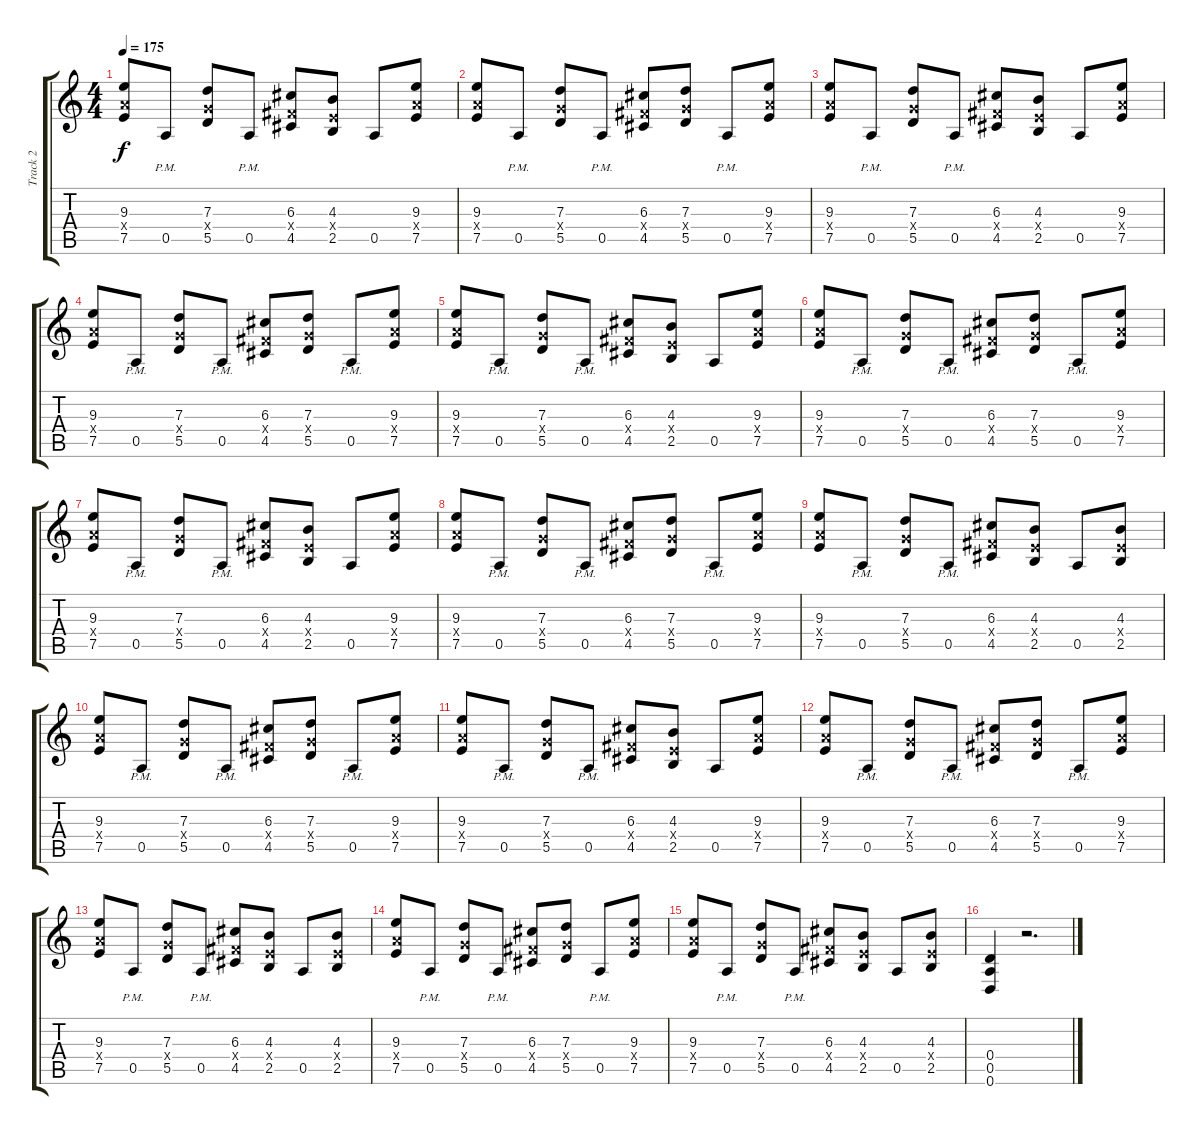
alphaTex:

\track ("Track 2" "Track 2") {instrument distortionguitar}
\staff {score tabs}
\tuning (E4 B3 G3 D3 A2 D2) {hide}
\ts (4 4)
\tempo 175
\clef g2
\ks c
(9.3 7.4{x} 7.5).8{dy f} 0.5{pm}.8 (7.3 5.4{x} 5.5).8 0.5{pm}.8 (6.3 4.4{x} 4.5).8 (4.3 2.4{x} 2.5).8 0.5.8 (9.3 7.4{x} 7.5).8 |
(9.3 7.4{x} 7.5).8 0.5{pm}.8 (7.3 5.4{x} 5.5).8 0.5{pm}.8 (6.3 4.4{x} 4.5).8 (7.3 5.4{x} 5.5).8 0.5{pm}.8 (9.3 7.4{x} 7.5).8 |
(9.3 7.4{x} 7.5).8 0.5{pm}.8 (7.3 5.4{x} 5.5).8 0.5{pm}.8 (6.3 4.4{x} 4.5).8 (4.3 2.4{x} 2.5).8 0.5.8 (9.3 7.4{x} 7.5).8 |
(9.3 7.4{x} 7.5).8 0.5{pm}.8 (7.3 5.4{x} 5.5).8 0.5{pm}.8 (6.3 4.4{x} 4.5).8 (7.3 5.4{x} 5.5).8 0.5{pm}.8 (9.3 7.4{x} 7.5).8 |
(9.3 7.4{x} 7.5).8 0.5{pm}.8 (7.3 5.4{x} 5.5).8 0.5{pm}.8 (6.3 4.4{x} 4.5).8 (4.3 2.4{x} 2.5).8 0.5.8 (9.3 7.4{x} 7.5).8 |
(9.3 7.4{x} 7.5).8 0.5{pm}.8 (7.3 5.4{x} 5.5).8 0.5{pm}.8 (6.3 4.4{x} 4.5).8 (7.3 5.4{x} 5.5).8 0.5{pm}.8 (9.3 7.4{x} 7.5).8 |
(9.3 7.4{x} 7.5).8 0.5{pm}.8 (7.3 5.4{x} 5.5).8 0.5{pm}.8 (6.3 4.4{x} 4.5).8 (4.3 2.4{x} 2.5).8 0.5.8 (9.3 7.4{x} 7.5).8 |
(9.3 7.4{x} 7.5).8 0.5{pm}.8 (7.3 5.4{x} 5.5).8 0.5{pm}.8 (6.3 4.4{x} 4.5).8 (7.3 5.4{x} 5.5).8 0.5{pm}.8 (9.3 7.4{x} 7.5).8 |
(9.3 7.4{x} 7.5).8 0.5{pm}.8 (7.3 5.4{x} 5.5).8 0.5{pm}.8 (6.3 4.4{x} 4.5).8 (4.3 2.4{x} 2.5).8 0.5.8 (4.3 2.4{x} 2.5).8 |
(9.3 7.4{x} 7.5).8 0.5{pm}.8 (7.3 5.4{x} 5.5).8 0.5{pm}.8 (6.3 4.4{x} 4.5).8 (7.3 5.4{x} 5.5).8 0.5{pm}.8 (9.3 7.4{x} 7.5).8 |
(9.3 7.4{x} 7.5).8 0.5{pm}.8 (7.3 5.4{x} 5.5).8 0.5{pm}.8 (6.3 4.4{x} 4.5).8 (4.3 2.4{x} 2.5).8 0.5.8 (9.3 7.4{x} 7.5).8 |
(9.3 7.4{x} 7.5).8 0.5{pm}.8 (7.3 5.4{x} 5.5).8 0.5{pm}.8 (6.3 4.4{x} 4.5).8 (7.3 5.4{x} 5.5).8 0.5{pm}.8 (9.3 7.4{x} 7.5).8 |
(9.3 7.4{x} 7.5).8 0.5{pm}.8 (7.3 5.4{x} 5.5).8 0.5{pm}.8 (6.3 4.4{x} 4.5).8 (4.3 2.4{x} 2.5).8 0.5.8 (4.3 2.4{x} 2.5).8 |
(9.3 7.4{x} 7.5).8 0.5{pm}.8 (7.3 5.4{x} 5.5).8 0.5{pm}.8 (6.3 4.4{x} 4.5).8 (7.3 5.4{x} 5.5).8 0.5{pm}.8 (9.3 7.4{x} 7.5).8 |
(9.3 7.4{x} 7.5).8 0.5{pm}.8 (7.3 5.4{x} 5.5).8 0.5{pm}.8 (6.3 4.4{x} 4.5).8 (4.3 2.4{x} 2.5).8 0.5.8 (4.3 2.4{x} 2.5).8 |
(0.4 0.5 0.6).4 r.2{d}
